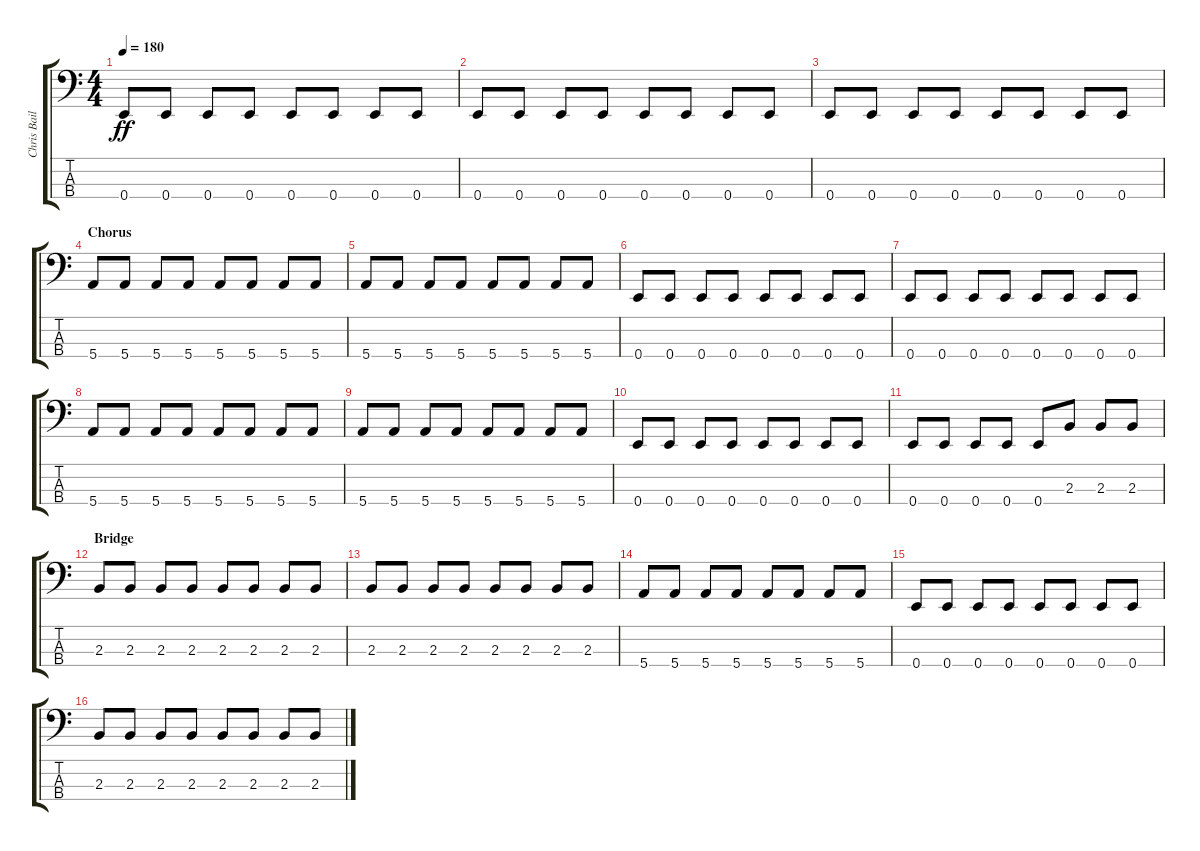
\track ("Chris Bailey" "Chris Bail") {instrument electricbasspick}
\staff {score tabs}
\tuning (G2 D2 A1 E1) {hide}
\ts (4 4)
\tempo 180
\clef f4
\ks c
0.4.8{dy ff} 0.4.8 0.4.8 0.4.8 0.4.8 0.4.8 0.4.8 0.4.8 |
0.4.8 0.4.8 0.4.8 0.4.8 0.4.8 0.4.8 0.4.8 0.4.8 |
0.4.8 0.4.8 0.4.8 0.4.8 0.4.8 0.4.8 0.4.8 0.4.8 |
\section ("" "Chorus")
5.4.8 5.4.8 5.4.8 5.4.8 5.4.8 5.4.8 5.4.8 5.4.8 |
5.4.8 5.4.8 5.4.8 5.4.8 5.4.8 5.4.8 5.4.8 5.4.8 |
0.4.8 0.4.8 0.4.8 0.4.8 0.4.8 0.4.8 0.4.8 0.4.8 |
0.4.8 0.4.8 0.4.8 0.4.8 0.4.8 0.4.8 0.4.8 0.4.8 |
5.4.8 5.4.8 5.4.8 5.4.8 5.4.8 5.4.8 5.4.8 5.4.8 |
5.4.8 5.4.8 5.4.8 5.4.8 5.4.8 5.4.8 5.4.8 5.4.8 |
0.4.8 0.4.8 0.4.8 0.4.8 0.4.8 0.4.8 0.4.8 0.4.8 |
0.4.8 0.4.8 0.4.8 0.4.8 0.4.8 2.3.8 2.3.8 2.3.8 |
\section ("" "Bridge")
2.3.8 2.3.8 2.3.8 2.3.8 2.3.8 2.3.8 2.3.8 2.3.8 |
2.3.8 2.3.8 2.3.8 2.3.8 2.3.8 2.3.8 2.3.8 2.3.8 |
5.4.8 5.4.8 5.4.8 5.4.8 5.4.8 5.4.8 5.4.8 5.4.8 |
0.4.8 0.4.8 0.4.8 0.4.8 0.4.8 0.4.8 0.4.8 0.4.8 |
2.3.8 2.3.8 2.3.8 2.3.8 2.3.8 2.3.8 2.3.8 2.3.8
